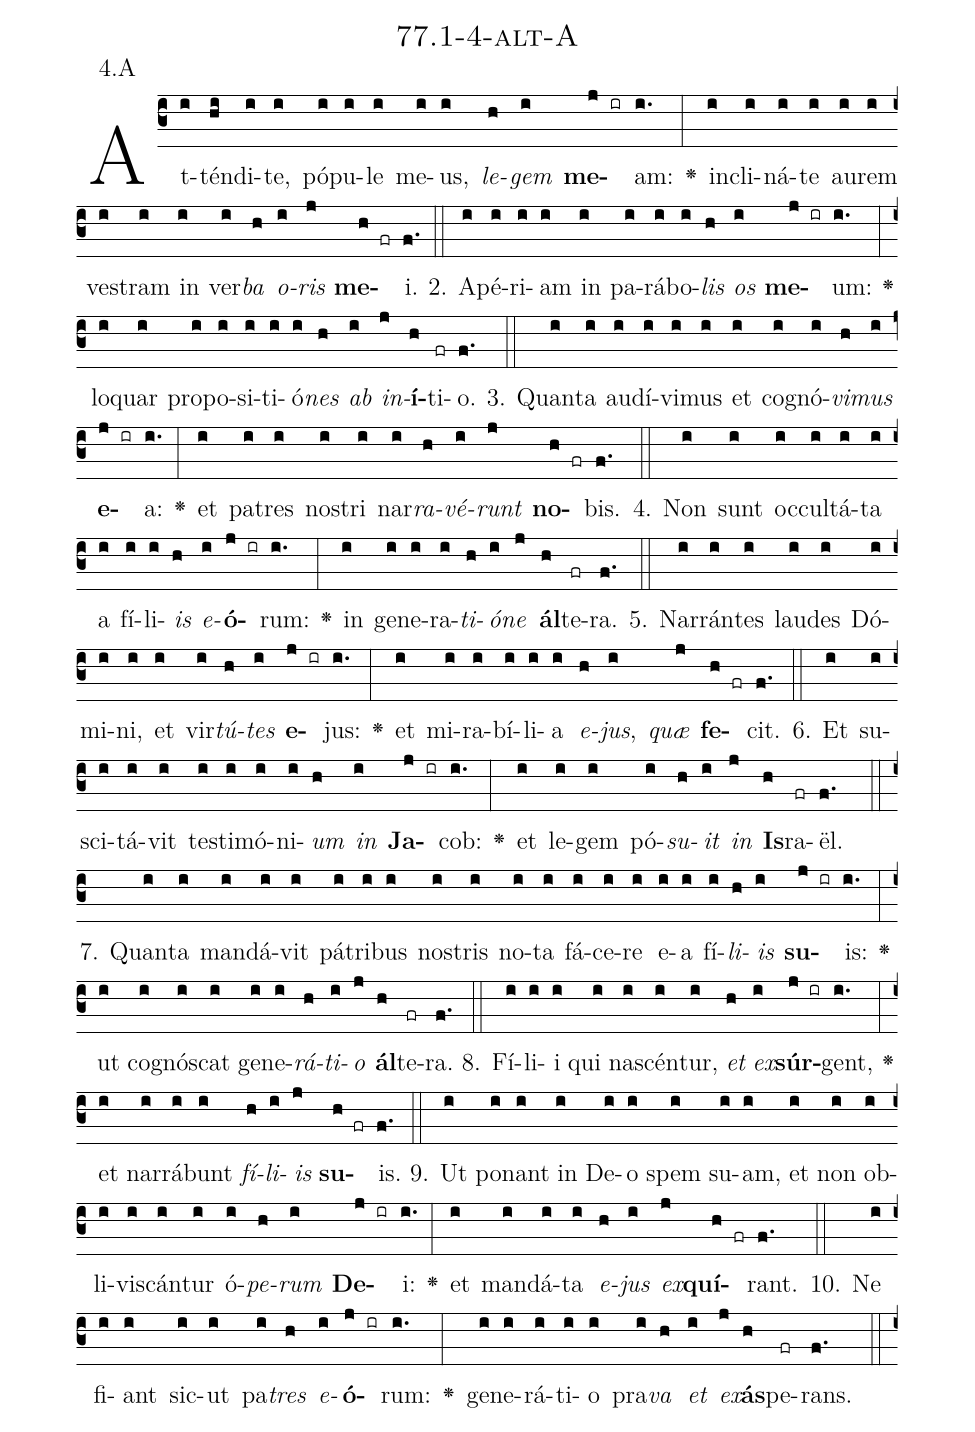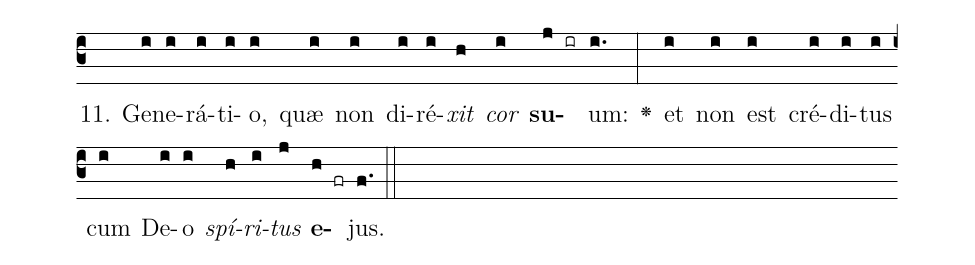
name: 77.1-4-alt-A;
annotation: 4.A;
%%
(c3)At(i)tén(hi)di(i)te,(i) pó(i)pu(i)le(i) me(i)us,(i) <i>le</i>(h)<i>gem</i>(i) <b>me</b>(j ir)am:(i.) <v>\greheightstar</v>(:) in(i)cli(i)ná(i)te(i) au(i)rem(i) ves(i)tram(i) in(i) ver(i)<i>ba</i>(h) <i>o</i>(i)<i>ris</i>(j) <b>me</b>(h fr)i.(f.) (::)
2. A(i)pé(i)ri(i)am(i) in(i) pa(i)rá(i)bo(i)<i>lis</i>(h) <i>os</i>(i) <b>me</b>(j ir)um:(i.) <v>\greheightstar</v>(:) lo(i)quar(i) pro(i)po(i)si(i)ti(i)ó(i)<i>nes</i>(h) <i>ab</i>(i) <i>in</i>(j)<b>í</b>(h)ti(fr)o.(f.) (::)
3. Quan(i)ta(i) au(i)dí(i)vi(i)mus(i) et(i) co(i)gnó(i)<i>vi</i>(h)<i>mus</i>(i) <b>e</b>(j ir)a:(i.) <v>\greheightstar</v>(:) et(i) pa(i)tres(i) nos(i)tri(i) nar(i)<i>ra</i>(h)<i>vé</i>(i)<i>runt</i>(j) <b>no</b>(h fr)bis.(f.) (::)
4. Non(i) sunt(i) oc(i)cul(i)tá(i)ta(i) a(i) fí(i)li(i)<i>is</i>(h) <i>e</i>(i)<b>ó</b>(j ir)rum:(i.) <v>\greheightstar</v>(:) in(i) ge(i)ne(i)ra(i)<i>ti</i>(h)<i>ó</i>(i)<i>ne</i>(j) <b>ál</b>(h)te(fr)ra.(f.) (::)
5. Nar(i)rán(i)tes(i) lau(i)des(i) Dó(i)mi(i)ni,(i) et(i) vir(i)<i>tú</i>(h)<i>tes</i>(i) <b>e</b>(j ir)jus:(i.) <v>\greheightstar</v>(:) et(i) mi(i)ra(i)bí(i)li(i)a(i) <i>e</i>(h)<i>jus</i>,(i) <i>quæ</i>(j) <b>fe</b>(h fr)cit.(f.) (::)
6. Et(i) su(i)sci(i)tá(i)vit(i) tes(i)ti(i)mó(i)ni(i)<i>um</i>(h) <i>in</i>(i) <b>Ja</b>(j ir)cob:(i.) <v>\greheightstar</v>(:) et(i) le(i)gem(i) pó(i)<i>su</i>(h)<i>it</i>(i) <i>in</i>(j) <b>Is</b>(h)ra(fr)ël.(f.) (::)
7. Quan(i)ta(i) man(i)dá(i)vit(i) pá(i)tri(i)bus(i) nos(i)tris(i) no(i)ta(i) fá(i)ce(i)re(i) e(i)a(i) fí(i)<i>li</i>(h)<i>is</i>(i) <b>su</b>(j ir)is:(i.) <v>\greheightstar</v>(:) ut(i) co(i)gnós(i)cat(i) ge(i)ne(i)<i>rá</i>(h)<i>ti</i>(i)<i>o</i>(j) <b>ál</b>(h)te(fr)ra.(f.) (::)
8. Fí(i)li(i)i(i) qui(i) na(i)scén(i)tur,(i) <i>et</i>(h) <i>ex</i>(i)<b>súr</b>(j ir)gent,(i.) <v>\greheightstar</v>(:) et(i) nar(i)rá(i)bunt(i) <i>fí</i>(h)<i>li</i>(i)<i>is</i>(j) <b>su</b>(h fr)is.(f.) (::)
9. Ut(i) po(i)nant(i) in(i) De(i)o(i) spem(i) su(i)am,(i) et(i) non(i) ob(i)li(i)vis(i)cán(i)tur(i) ó(i)<i>pe</i>(h)<i>rum</i>(i) <b>De</b>(j ir)i:(i.) <v>\greheightstar</v>(:) et(i) man(i)dá(i)ta(i) <i>e</i>(h)<i>jus</i>(i) <i>ex</i>(j)<b>quí</b>(h fr)rant.(f.) (::)
10. Ne(i) fi(i)ant(i) sic(i)ut(i) pa(i)<i>tres</i>(h) <i>e</i>(i)<b>ó</b>(j ir)rum:(i.) <v>\greheightstar</v>(:) ge(i)ne(i)rá(i)ti(i)o(i) pra(i)<i>va</i>(h) <i>et</i>(i) <i>ex</i>(j)<b>ás</b>(h)pe(fr)rans.(f.) (::)
11. Ge(i)ne(i)rá(i)ti(i)o,(i) quæ(i) non(i) di(i)ré(i)<i>xit</i>(h) <i>cor</i>(i) <b>su</b>(j ir)um:(i.) <v>\greheightstar</v>(:) et(i) non(i) est(i) cré(i)di(i)tus(i) cum(i) De(i)o(i) <i>spí</i>(h)<i>ri</i>(i)<i>tus</i>(j) <b>e</b>(h fr)jus.(f.) (::)
